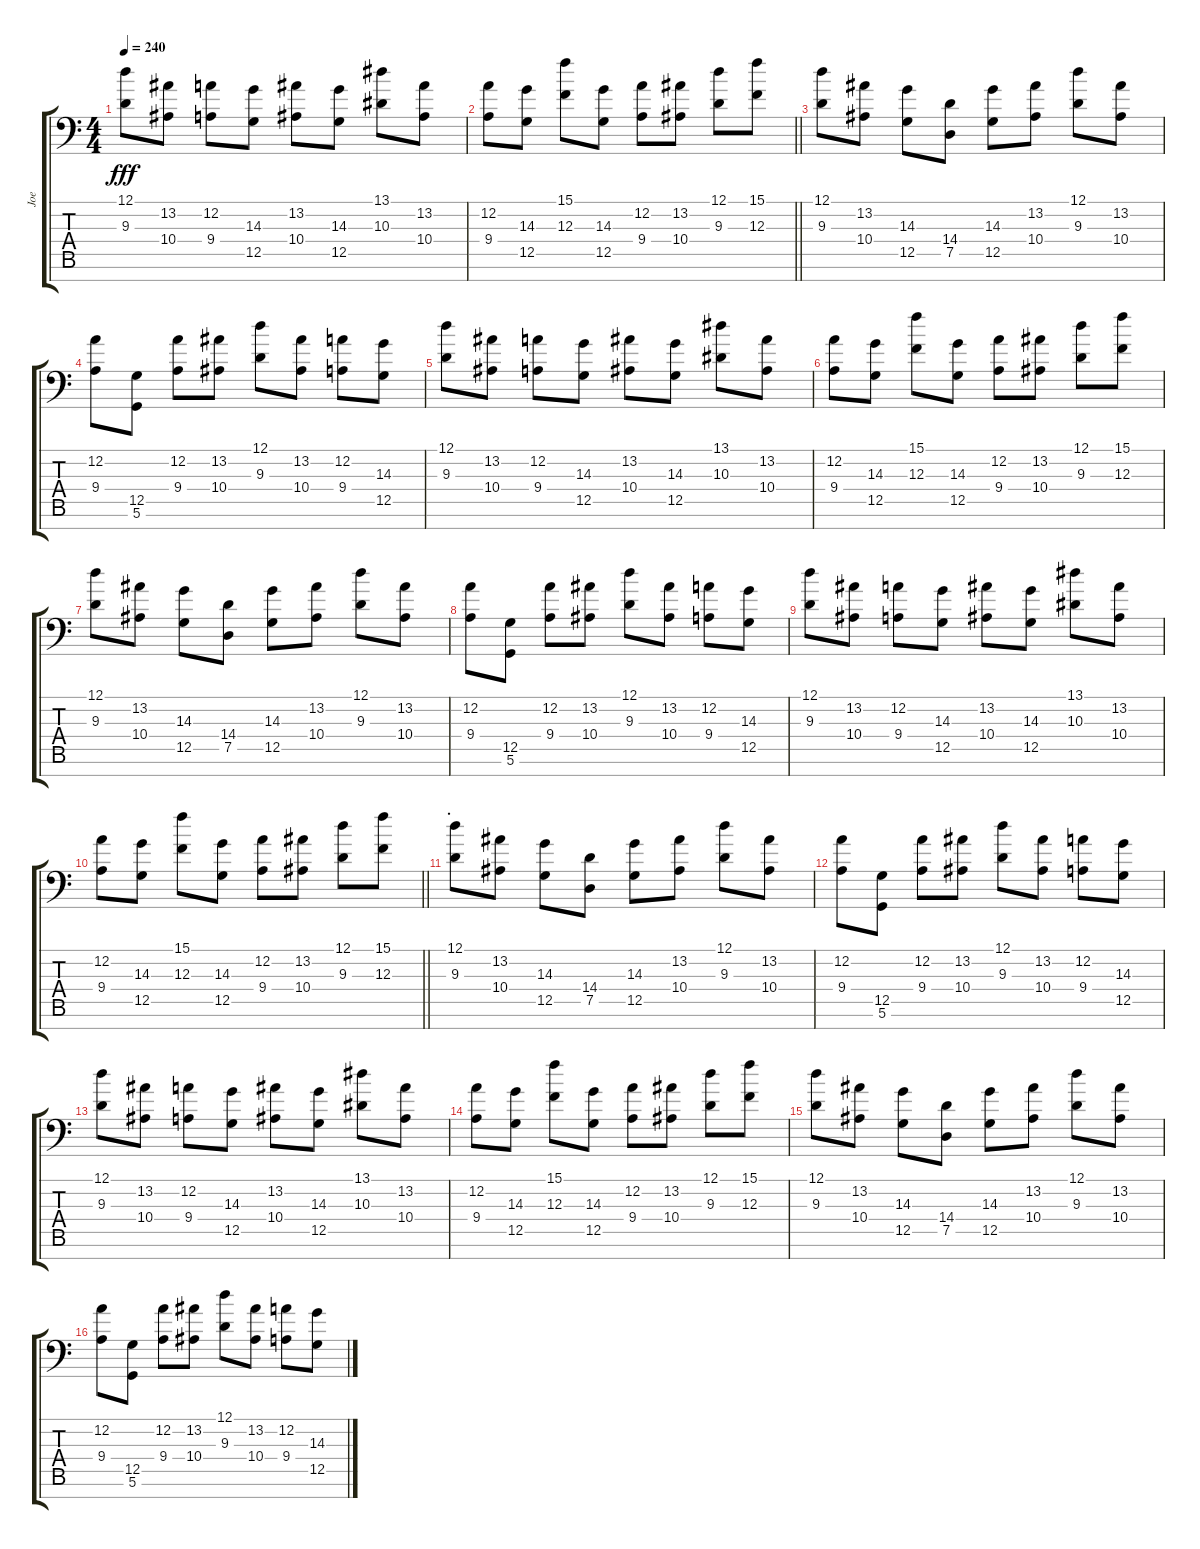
\track ("Joe" "Joe") {instrument lead2sawtooth}
\staff {score tabs}
\tuning (D4 A3 F3 C3 G2 D2 G1) {hide}
\ts (4 4)
\tempo 240
\clef f4
\ks c
(12.1 9.3).8{dy fff} (13.2 10.4).8 (12.2 9.4).8 (14.3 12.5).8 (13.2 10.4).8 (14.3 12.5).8 (13.1 10.3).8 (13.2 10.4).8 |
\barLineRight lightlight
(12.2 9.4).8 (14.3 12.5).8 (15.1 12.3).8 (14.3 12.5).8 (12.2 9.4).8 (13.2 10.4).8 (12.1 9.3).8 (15.1 12.3).8 |
(12.1 9.3).8 (13.2 10.4).8 (14.3 12.5).8 (14.4 7.5).8 (14.3 12.5).8 (13.2 10.4).8 (12.1 9.3).8 (13.2 10.4).8 |
(12.2 9.4).8 (12.5 5.6).8 (12.2 9.4).8 (13.2 10.4).8 (12.1 9.3).8 (13.2 10.4).8 (12.2 9.4).8 (14.3 12.5).8 |
(12.1 9.3).8 (13.2 10.4).8 (12.2 9.4).8 (14.3 12.5).8 (13.2 10.4).8 (14.3 12.5).8 (13.1 10.3).8 (13.2 10.4).8 |
(12.2 9.4).8 (14.3 12.5).8 (15.1 12.3).8 (14.3 12.5).8 (12.2 9.4).8 (13.2 10.4).8 (12.1 9.3).8 (15.1 12.3).8 |
(12.1 9.3).8 (13.2 10.4).8 (14.3 12.5).8 (14.4 7.5).8 (14.3 12.5).8 (13.2 10.4).8 (12.1 9.3).8 (13.2 10.4).8 |
(12.2 9.4).8 (12.5 5.6).8 (12.2 9.4).8 (13.2 10.4).8 (12.1 9.3).8 (13.2 10.4).8 (12.2 9.4).8 (14.3 12.5).8 |
(12.1 9.3).8 (13.2 10.4).8 (12.2 9.4).8 (14.3 12.5).8 (13.2 10.4).8 (14.3 12.5).8 (13.1 10.3).8 (13.2 10.4).8 |
\barLineRight lightlight
(12.2 9.4).8 (14.3 12.5).8 (15.1 12.3).8 (14.3 12.5).8 (12.2 9.4).8 (13.2 10.4).8 (12.1 9.3).8 (15.1 12.3).8 |
\section ("" ".")
(12.1 9.3).8 (13.2 10.4).8 (14.3 12.5).8 (14.4 7.5).8 (14.3 12.5).8 (13.2 10.4).8 (12.1 9.3).8 (13.2 10.4).8 |
(12.2 9.4).8 (12.5 5.6).8 (12.2 9.4).8 (13.2 10.4).8 (12.1 9.3).8 (13.2 10.4).8 (12.2 9.4).8 (14.3 12.5).8 |
(12.1 9.3).8 (13.2 10.4).8 (12.2 9.4).8 (14.3 12.5).8 (13.2 10.4).8 (14.3 12.5).8 (13.1 10.3).8 (13.2 10.4).8 |
(12.2 9.4).8 (14.3 12.5).8 (15.1 12.3).8 (14.3 12.5).8 (12.2 9.4).8 (13.2 10.4).8 (12.1 9.3).8 (15.1 12.3).8 |
(12.1 9.3).8 (13.2 10.4).8 (14.3 12.5).8 (14.4 7.5).8 (14.3 12.5).8 (13.2 10.4).8 (12.1 9.3).8 (13.2 10.4).8 |
(12.2 9.4).8 (12.5 5.6).8 (12.2 9.4).8 (13.2 10.4).8 (12.1 9.3).8 (13.2 10.4).8 (12.2 9.4).8 (14.3 12.5).8
